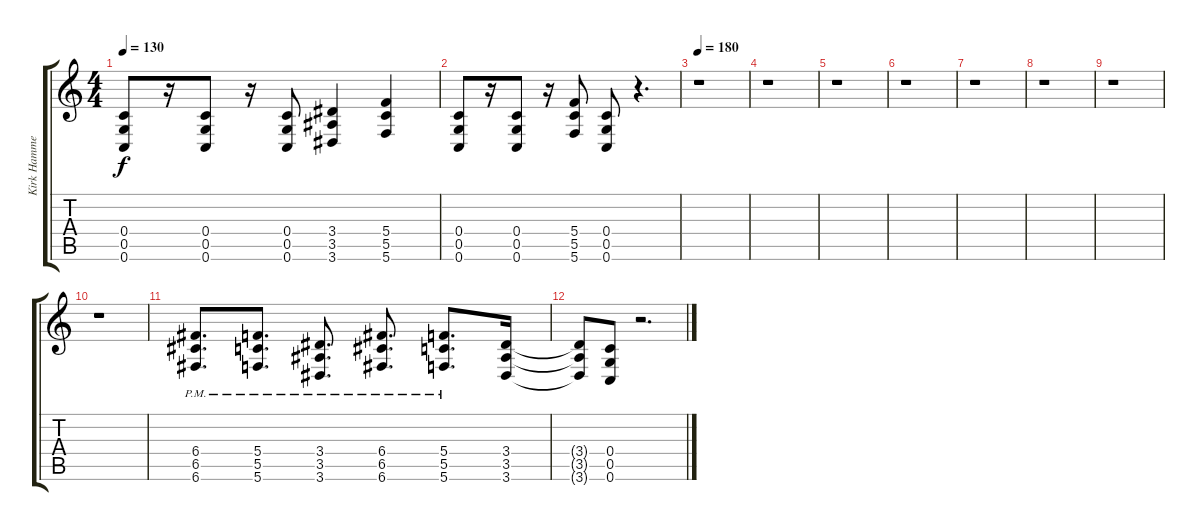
\track ("Kirk Hammet" "Kirk Hamme") {instrument distortionguitar}
\staff {score tabs}
\tuning (D4 A3 F3 C3 G2 C2) {hide}
\ts (4 4)
\tempo 130
\clef g2
\ks c
(0.4 0.5 0.6).8{dy f} r.16 (0.4 0.5 0.6).8 r.16 (0.4 0.5 0.6).8 (3.4 3.5 3.6).4 (5.4 5.5 5.6).4 |
(0.4 0.5 0.6).8 r.16 (0.4 0.5 0.6).8 r.16 (5.4 5.5 5.6).8 (0.4 0.5 0.6).8 r.4{d} |
\tempo 180
r.1 |
r.1 |
r.1 |
r.1 |
r.1 |
r.1 |
r.1 |
r.1 |
(6.4{pm} 6.5 6.6).8{d} (5.4{pm} 5.5 5.6).8{d} (3.4{pm} 3.5 3.6).8{d} (6.4{pm} 6.5 6.6).8{d} (5.4{pm} 5.5 5.6).8{d} (3.4 3.5 3.6).16 |
(3.4{t} 3.5{t} 3.6{t}).8 (0.4 0.5 0.6).8 r.2{d}
